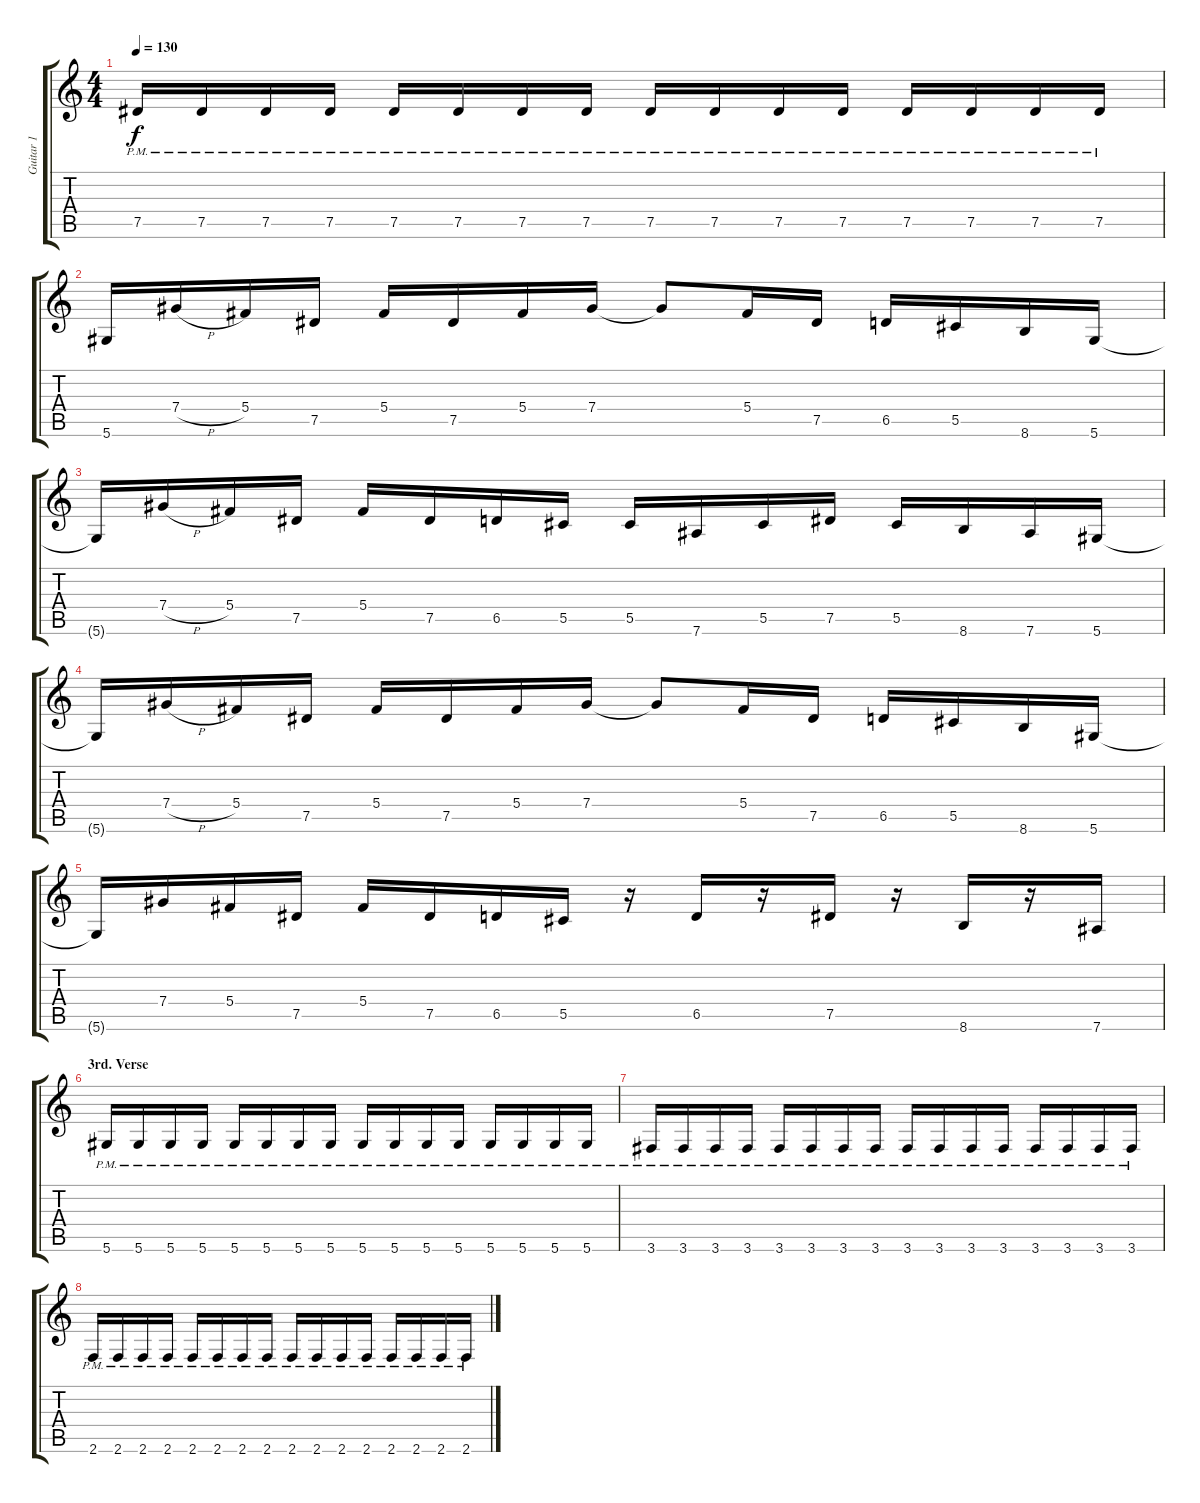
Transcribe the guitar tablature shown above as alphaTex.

\track ("Guitar 1" "Guitar 1") {instrument distortionguitar}
\staff {score tabs}
\tuning (Eb4 Bb3 Gb3 Db3 Ab2 Eb2) {hide}
\ts (4 4)
\tempo 130
\clef g2
\ks c
7.5{pm}.16{dy f} 7.5{pm}.16 7.5{pm}.16 7.5{pm}.16 7.5{pm}.16 7.5{pm}.16 7.5{pm}.16 7.5{pm}.16 7.5{pm}.16 7.5{pm}.16 7.5{pm}.16 7.5{pm}.16 7.5{pm}.16 7.5{pm}.16 7.5{pm}.16 7.5{pm}.16 |
5.6.16 7.4{h}.16 5.4.16 7.5.16 5.4.16 7.5.16 5.4.16 7.4.16 7.4{t}.8 5.4.16 7.5.16 6.5.16 5.5.16 8.6.16 5.6.16 |
5.6{t}.16 7.4{h}.16 5.4.16 7.5.16 5.4.16 7.5.16 6.5.16 5.5.16 5.5.16 7.6.16 5.5.16 7.5.16 5.5.16 8.6.16 7.6.16 5.6.16 |
5.6{t}.16 7.4{h}.16 5.4.16 7.5.16 5.4.16 7.5.16 5.4.16 7.4.16 7.4{t}.8 5.4.16 7.5.16 6.5.16 5.5.16 8.6.16 5.6.16 |
5.6{t}.16 7.4.16 5.4.16 7.5.16 5.4.16 7.5.16 6.5.16 5.5.16 r.16 6.5.16 r.16 7.5.16 r.16 8.6.16 r.16 7.6.16 |
\section ("" "3rd. Verse")
5.6{pm}.16 5.6{pm}.16 5.6{pm}.16 5.6{pm}.16 5.6{pm}.16 5.6{pm}.16 5.6{pm}.16 5.6{pm}.16 5.6{pm}.16 5.6{pm}.16 5.6{pm}.16 5.6{pm}.16 5.6{pm}.16 5.6{pm}.16 5.6{pm}.16 5.6{pm}.16 |
3.6{pm}.16 3.6{pm}.16 3.6{pm}.16 3.6{pm}.16 3.6{pm}.16 3.6{pm}.16 3.6{pm}.16 3.6{pm}.16 3.6{pm}.16 3.6{pm}.16 3.6{pm}.16 3.6{pm}.16 3.6{pm}.16 3.6{pm}.16 3.6{pm}.16 3.6{pm}.16 |
2.6{pm}.16 2.6{pm}.16 2.6{pm}.16 2.6{pm}.16 2.6{pm}.16 2.6{pm}.16 2.6{pm}.16 2.6{pm}.16 2.6{pm}.16 2.6{pm}.16 2.6{pm}.16 2.6{pm}.16 2.6{pm}.16 2.6{pm}.16 2.6{pm}.16 2.6{pm}.16
